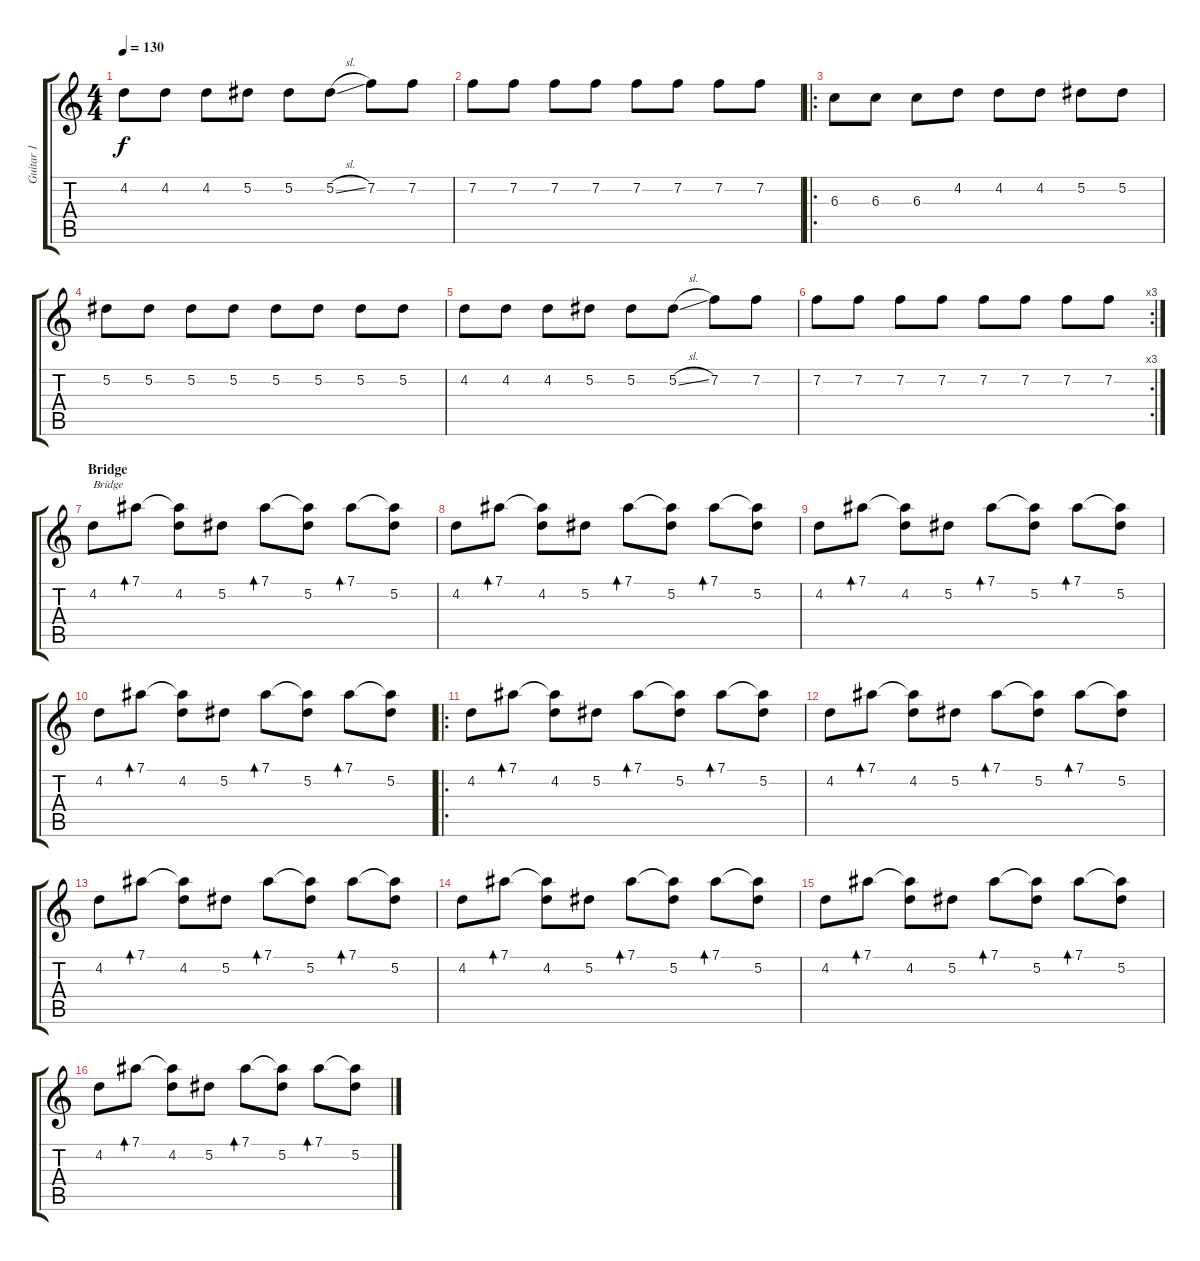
\track ("Guitar 1" "Guitar 1") {instrument overdrivenguitar}
\staff {score tabs}
\tuning (Eb4 Bb3 Gb3 Db3 Ab2 Eb2) {hide}
\ts (4 4)
\tempo 130
\clef g2
\ks c
4.2.8{dy f} 4.2.8 4.2.8 5.2.8 5.2.8 5.2{sl}.8 7.2.8 7.2.8 |
7.2.8 7.2.8 7.2.8 7.2.8 7.2.8 7.2.8 7.2.8 7.2.8 |
\ro
6.3.8 6.3.8 6.3.8 4.2.8 4.2.8 4.2.8 5.2.8 5.2.8 |
5.2.8 5.2.8 5.2.8 5.2.8 5.2.8 5.2.8 5.2.8 5.2.8 |
4.2.8 4.2.8 4.2.8 5.2.8 5.2.8 5.2{sl}.8 7.2.8 7.2.8 |
\rc 3
7.2.8 7.2.8 7.2.8 7.2.8 7.2.8 7.2.8 7.2.8 7.2.8 |
\section ("" "Bridge")
4.2.8{txt "Bridge"} 7.1.8{bd 60} (7.1{t} 4.2).8 5.2.8 7.1.8{bd 60} (7.1{t} 5.2).8 7.1.8{bd 60} (7.1{t} 5.2).8 |
4.2.8 7.1.8{bd 60} (7.1{t} 4.2).8 5.2.8 7.1.8{bd 60} (7.1{t} 5.2).8 7.1.8{bd 60} (7.1{t} 5.2).8 |
4.2.8 7.1.8{bd 60} (7.1{t} 4.2).8 5.2.8 7.1.8{bd 60} (7.1{t} 5.2).8 7.1.8{bd 60} (7.1{t} 5.2).8 |
4.2.8 7.1.8{bd 60} (7.1{t} 4.2).8 5.2.8 7.1.8{bd 60} (7.1{t} 5.2).8 7.1.8{bd 60} (7.1{t} 5.2).8 |
\ro
4.2.8 7.1.8{bd 60} (7.1{t} 4.2).8 5.2.8 7.1.8{bd 60} (7.1{t} 5.2).8 7.1.8{bd 60} (7.1{t} 5.2).8 |
4.2.8 7.1.8{bd 60} (7.1{t} 4.2).8 5.2.8 7.1.8{bd 60} (7.1{t} 5.2).8 7.1.8{bd 60} (7.1{t} 5.2).8 |
4.2.8 7.1.8{bd 60} (7.1{t} 4.2).8 5.2.8 7.1.8{bd 60} (7.1{t} 5.2).8 7.1.8{bd 60} (7.1{t} 5.2).8 |
4.2.8 7.1.8{bd 60} (7.1{t} 4.2).8 5.2.8 7.1.8{bd 60} (7.1{t} 5.2).8 7.1.8{bd 60} (7.1{t} 5.2).8 |
4.2.8 7.1.8{bd 60} (7.1{t} 4.2).8 5.2.8 7.1.8{bd 60} (7.1{t} 5.2).8 7.1.8{bd 60} (7.1{t} 5.2).8 |
4.2.8 7.1.8{bd 60} (7.1{t} 4.2).8 5.2.8 7.1.8{bd 60} (7.1{t} 5.2).8 7.1.8{bd 60} (7.1{t} 5.2).8
